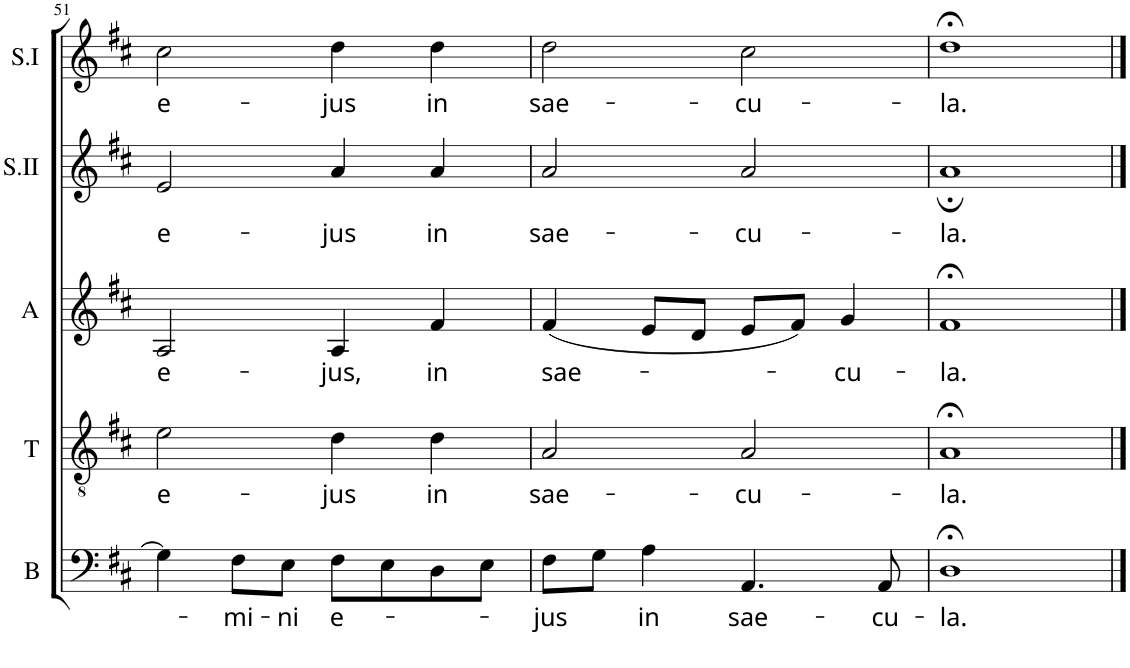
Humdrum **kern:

**kern	**text	**kern	**text	**kern	**text	**kern	**text	**kern	**text
*part5	*part5	*part4	*part4	*part3	*part3	*part2	*part2	*part1	*part1
*staff5	*staff5	*staff4	*staff4	*staff3	*staff3	*staff2	*staff2	*staff1	*staff1
*I"Bass	*	*I"Tenor	*	*I"Alti	*	*I"Sopran II	*	*I"Sopran I	*
*I'B	*	*I'T	*	*I'A	*	*I'S.II	*	*I'S.I	*
!!LO:PB:g=z
*clefF4	*	*clefGv2	*	*clefG2	*	*clefG2	*	*clefG2	*
*k[f#c#]	*	*k[f#c#]	*	*k[f#c#]	*	*k[f#c#]	*	*k[f#c#]	*
*D:	*	*D:	*	*D:	*	*D:	*	*D:	*
*M4/4	*	*M4/4	*	*M4/4	*	*M4/4	*	*M4/4	*
*met(c)	*	*met(c)	*	*met(c)	*	*met(c)	*	*met(c)	*
=51	=51	=51	=51	=51	=51	=51	=51	=51	=51
!	!	!	!LO:LY:b	!	!LO:LY:b	!	!LO:LY:b	!	!LO:LY:b
4G\]	.	2e\	e-	2A/	e-	2e/	e-	2cc#\	e-
!	!LO:LY:b	!	!	!	!	!	!	!	!
8F#\L	-mi-	.	.	.	.	.	.	.	.
!	!LO:LY:b	!	!	!	!	!	!	!	!
8E\J	-ni	.	.	.	.	.	.	.	.
!	!LO:LY:b	!	!LO:LY:b	!	!LO:LY:b	!	!LO:LY:b	!	!LO:LY:b
8F#\L	e-	4d\	-jus	4A/	-jus,	4a/	-jus	4dd\	-jus
8E\	.	.	.	.	.	.	.	.	.
!	!	!	!LO:LY:b	!	!LO:LY:b	!	!LO:LY:b	!	!LO:LY:b
8D\	.	4d\	in	4f#/	in	4a/	in	4dd\	in
8E\J	.	.	.	.	.	.	.	.	.
=52	=52	=52	=52	=52	=52	=52	=52	=52	=52
!	!LO:LY:b	!	!LO:LY:b	!	!LO:LY:b	!	!LO:LY:b	!	!LO:LY:b
8F#\L	-jus	2A/	sae-	(4f#/	sae-	2a/	sae-	2dd\	sae-
8G\J	.	.	.	.	.	.	.	.	.
!	!LO:LY:b	!	!	!	!	!	!	!	!
4A\	in	.	.	8e/L	.	.	.	.	.
.	.	.	.	8d/J	.	.	.	.	.
!	!LO:LY:b	!	!LO:LY:b	!	!	!	!LO:LY:b	!	!LO:LY:b
4.AA/	sae-	2A/	-cu-	8e/L	.	2a/	-cu-	2cc#\	-cu-
.	.	.	.	8f#/J)	.	.	.	.	.
!	!	!	!	!	!LO:LY:b	!	!	!	!
.	.	.	.	4g/	-cu-	.	.	.	.
!	!LO:LY:b	!	!	!	!	!	!	!	!
8AA/	-cu-	.	.	.	.	.	.	.	.
=53	=53	=53	=53	=53	=53	=53	=53	=53	=53
!	!LO:LY:b	!	!LO:LY:b	!	!LO:LY:b	!	!LO:LY:b	!	!LO:LY:b
1D;<	-la.	1A;<	-la.	1f#;<	-la.	1a;	-la.	1dd;<	-la.
==	==	==	==	==	==	==	==	==	==
*-	*-	*-	*-	*-	*-	*-	*-	*-	*-
